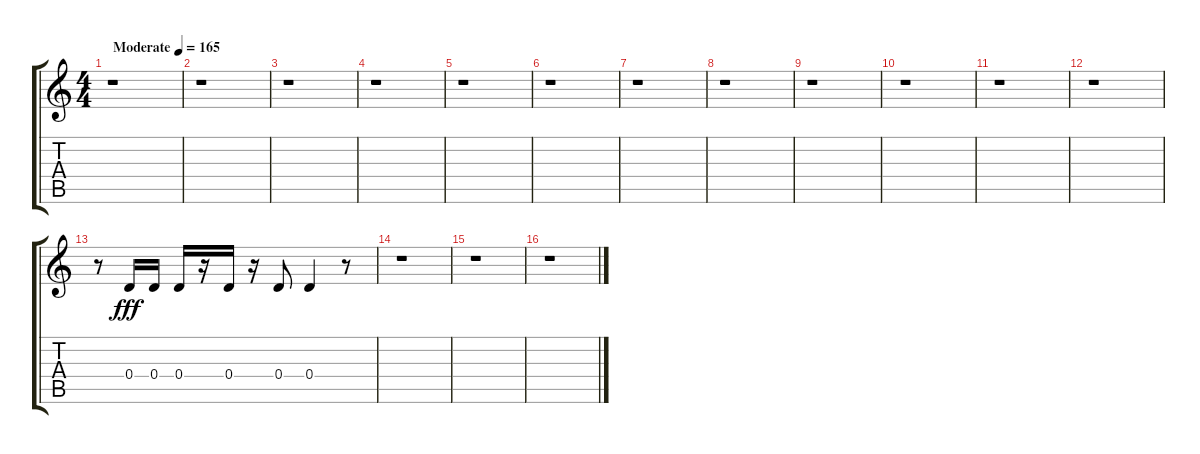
\track "" {instrument electricguitarclean}
\staff {score tabs}
\tuning (E4 B3 G3 D3 A2 E2) {hide}
\ts (4 4)
\tempo (165 "Moderate")
\clef g2
\ks c
r.1{dy fff instrument electricguitarclean} |
r.1 |
r.1 |
r.1 |
r.1 |
r.1 |
r.1 |
r.1 |
r.1 |
r.1 |
r.1 |
r.1 |
r.8 0.4.16 0.4.16 0.4.16 r.16 0.4.16 r.16 0.4.8 0.4.4 r.8 |
r.1 |
r.1 |
r.1
